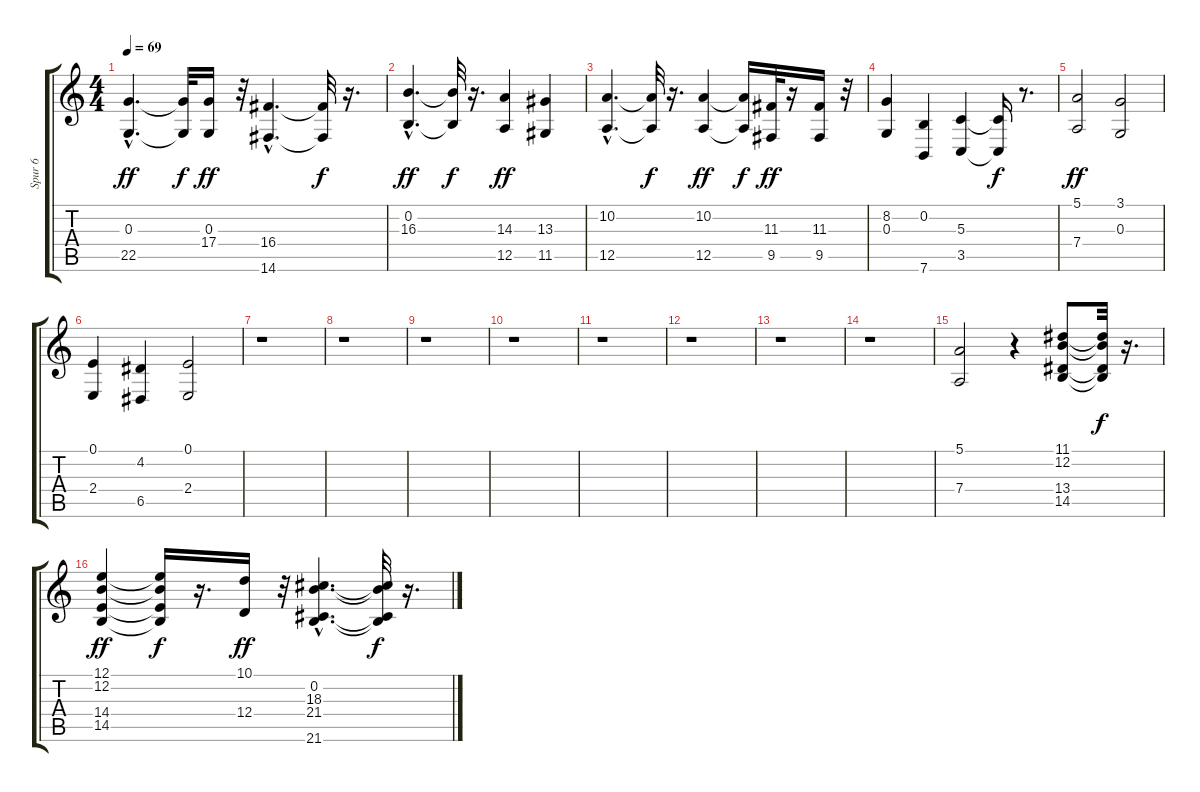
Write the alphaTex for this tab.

\track ("Spur 6" "Spur 6") {instrument trombone}
\staff {score tabs}
\tuning (E4 B3 G3 D3 A2 E2) {hide}
\ts (4 4)
\tempo 69
\clef g2
\ks c
(0.3{hac} 22.5{hac}).4{d dy ff} (0.3{t} 22.5{t}).32{dy f} (0.3 17.4).16{dy ff} r.32 (16.4{hac} 14.6{hac}).4{d} (16.4{t} 14.6{t}).32{dy f} r.16{d} |
(0.2{hac} 16.3{hac}).4{d dy ff} (0.2{t} 16.3{t}).32{dy f} r.16{d} (14.3 12.5).4{dy ff} (13.3 11.5).4 |
(10.2{hac} 12.5{hac}).4{d} (10.2{t} 12.5{t}).32{dy f} r.16{d} (10.2 12.5).4{dy ff} (10.2{t} 12.5{t}).16{dy f} (11.3 9.5).32{dy ff} r.16 (11.3 9.5).16 r.32 |
(8.2 0.3).4 (0.2 7.6).4 (5.3 3.5).4 (5.3{t} 3.5{t}).16{dy f} r.8{d} |
(5.1 7.4).2{dy ff} (3.1 0.3).2 |
(0.1 2.4).4 (4.2 6.5).4 (0.1 2.4).2 |
r.1 |
r.1 |
r.1 |
r.1 |
r.1 |
r.1 |
r.1 |
r.1 |
(5.1 7.4).2 r.4 (11.1 12.2 13.4 14.5).8 (11.1{t} 12.2{t} 13.4{t} 14.5{t}).32{dy f} r.16{d} |
(12.1 12.2 14.4 14.5).4{dy ff} (12.1{t} 12.2{t} 14.4{t} 14.5{t}).16{dy f} r.16{d} (10.1 12.4).16{dy ff} r.32 (0.2{hac} 18.3{hac} 21.4{hac} 21.6{hac}).4{d} (0.2{t} 18.3{t} 21.4{t} 21.6{t}).32{dy f} r.16{d}
